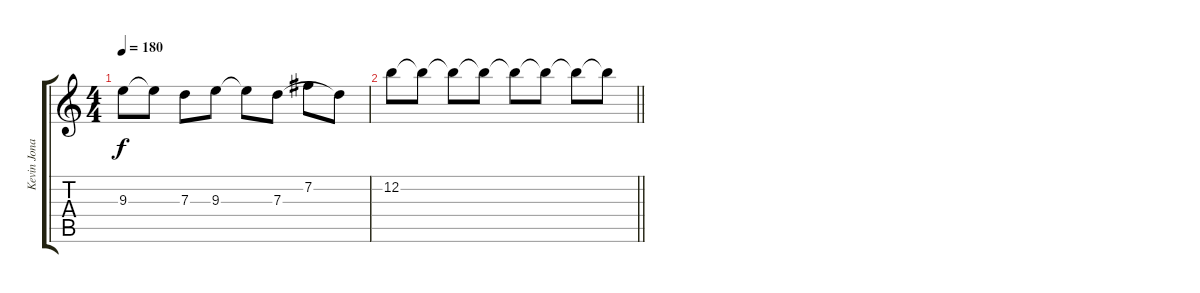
\track ("Kevin Jonas" "Kevin Jona") {instrument distortionguitar}
\staff {score tabs}
\tuning (E4 B3 G3 D3 A2 E2) {hide}
\ts (4 4)
\tempo 180
\clef g2
\ks c
9.3{t}.8{dy f} 9.3{t}.8 7.3.8 9.3.8 9.3{t}.8 7.3.8 7.2.8 7.3{t}.8 |
\barLineRight lightlight
12.2.8 12.2{t}.8 12.2{t}.8 12.2{t}.8 12.2{t}.8 12.2{t}.8 12.2{t}.8 12.2{t}.8
